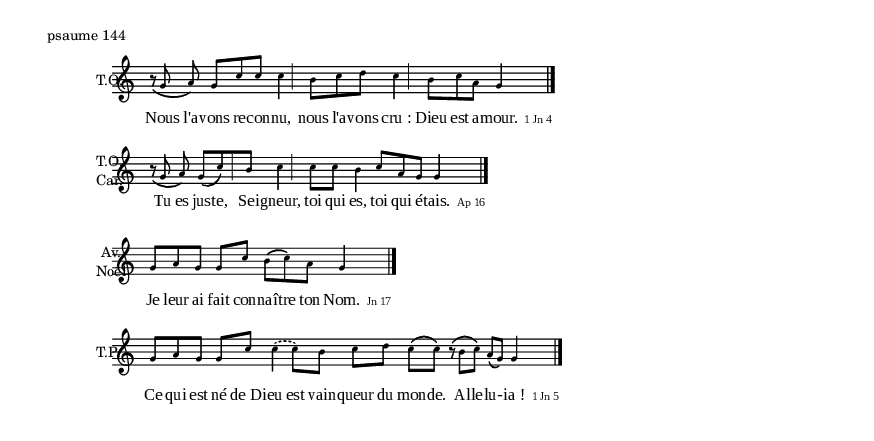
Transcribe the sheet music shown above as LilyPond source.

\version "2.12.0"
 \include "definitions.ly"
 \markup {psaume  144}




\relative c'' { 
	\new Staff {
		\cadenzaOn
		\set Staff.instrumentName = \markup{ \center-column { T.O. } }
		\times 2/3 { r8_\( g a\) }
		\times 2/3 { g[ c c] }
		c4
		\cesure \pespace
		\times 2/3 { b8[ c d] }
		c4
		\cesure\pespace
		\times 2/3 { b8[ c a] }
		g4
		\endBar
	}	\addlyrics {
		Nous l'a -- vons re -- con -- nu, nous l'a -- vons "cru :" Dieu est a -- mour.
		\markup { \citation #"1 Jn 4"}
	}
}
\relative c'' { 
	\new Staff {
		\cadenzaOn
		\set Staff.instrumentName = \markup{ \center-column { T.O. Car. } }
		\times 2/3 { r8_\( g a\) }
		\times 2/3 { g[\( c\) \cesure  \pespace b] }
		c4
		\cesure \pespace
		c8[ c]
		
		b4 \pespace
		\times 2/3 { c8[ a g] }
		g4
		\endBar
	}	\addlyrics {
		Tu es jus -- te, Sei -- gneur, toi qui es, toi qui é -- tais.
		\markup { \citation #"Ap 16"}
	}
}

\relative c'' { 
	\new Staff {
		\cadenzaOn
		\set Staff.instrumentName = \markup{ \center-column { Av. Noël } }
		\times 2/3 { g8[ a g] }
		g8[ c]
		\times 2/3 { b8[\( c\) a] }
		g4
		\endBar
	}	\addlyrics {
		Je leur ai fait con -- naî -- tre ton Nom.
		\markup { \citation #"Jn 17"}
	}
}
\relative c'' { 
	\new Staff {
		\cadenzaOn
		\set Staff.instrumentName = \markup{ \center-column { T.P. } }
		\times 2/3 { g8[ a g] }
		g8[ c]
		\slurDashed c4( c8[) b]
		c8[ d]
		c8[\( c\)] \pespace
		\times 2/3 {r8\(b[ c]\)} a[\( g\)] g4
		\endBar
	}	\addlyrics {
		Ce qui est né "de Di" -- eu est vain -- queur du mon -- de. Al -- le -- lu -- - -- "ia !"
		\markup { \citation #"1 Jn 5"}
	}
}
